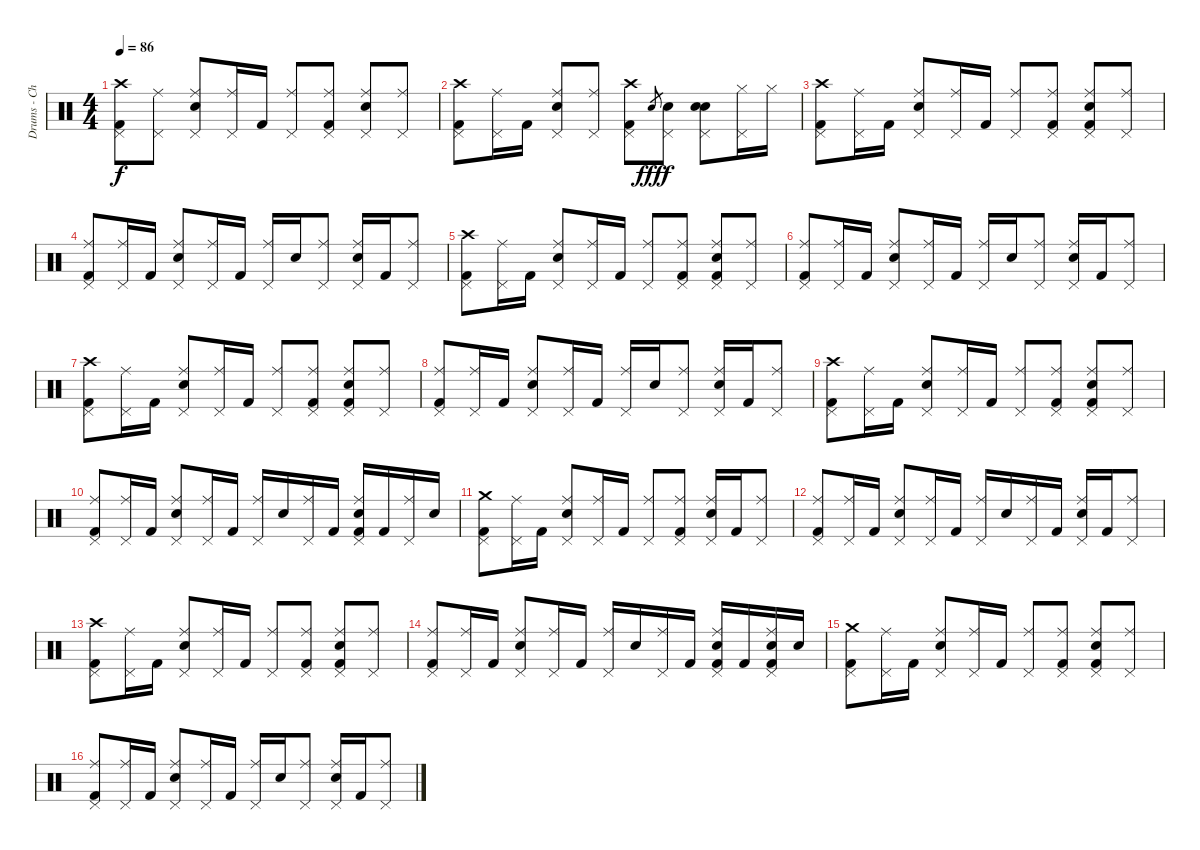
\track ("Drums - Chad" "Drums - Ch") {instrument percussion}
\staff {score}
\articulation defaults
\ts (4 4)
\tempo 86
\clef neutral
\ks c
("Crash high (hit)" "Kick (hit) 2" "Pedal Hi-Hat (hit)").8{dy f} ("Ride (middle)" "Pedal Hi-Hat (hit)").8 ("Ride (middle)" "Electric Snare (hit)" "Pedal Hi-Hat (hit)").8 ("Ride (middle)" "Pedal Hi-Hat (hit)").16 "Kick (hit) 2".16 ("Ride (middle)" "Pedal Hi-Hat (hit)").8 ("Ride (middle)" "Kick (hit) 2" "Pedal Hi-Hat (hit)").8 ("Ride (middle)" "Electric Snare (hit)" "Pedal Hi-Hat (hit)").8 ("Ride (middle)" "Pedal Hi-Hat (hit)").8 |
("Crash high (hit)" "Kick (hit) 2" "Pedal Hi-Hat (hit)").8 ("Ride (middle)" "Pedal Hi-Hat (hit)").16 "Kick (hit) 2".16 ("Ride (middle)" "Electric Snare (hit)" "Pedal Hi-Hat (hit)").8 ("Ride (middle)" "Pedal Hi-Hat (hit)").8 ("Crash high (hit)" "Kick (hit) 2" "Pedal Hi-Hat (hit)").8 "Electric Snare (hit)".8{gr dy fff} ("Electric Snare (hit)" "Pedal Hi-Hat (hit)").8{dy f} ("Electric Snare (hit)" "Electric Snare (hit)" "Pedal Hi-Hat (hit)").8 ("Hi-Hat (closed)" "Pedal Hi-Hat (hit)").16 "Hi-Hat (closed)".16 |
("Crash high (hit)" "Kick (hit) 2" "Pedal Hi-Hat (hit)").8 ("Ride (middle)" "Pedal Hi-Hat (hit)").16 "Kick (hit) 2".16 ("Ride (middle)" "Electric Snare (hit)" "Pedal Hi-Hat (hit)").8 ("Ride (middle)" "Pedal Hi-Hat (hit)").16 "Kick (hit) 2".16 ("Ride (middle)" "Pedal Hi-Hat (hit)").8 ("Ride (middle)" "Kick (hit) 2" "Pedal Hi-Hat (hit)").8 ("Ride (middle)" "Electric Snare (hit)" "Kick (hit) 2" "Pedal Hi-Hat (hit)").8 ("Ride (middle)" "Pedal Hi-Hat (hit)").8 |
("Ride (middle)" "Kick (hit) 2" "Pedal Hi-Hat (hit)").8 ("Ride (middle)" "Pedal Hi-Hat (hit)").16 "Kick (hit) 2".16 ("Ride (middle)" "Electric Snare (hit)" "Pedal Hi-Hat (hit)").8 ("Ride (middle)" "Pedal Hi-Hat (hit)").16 "Kick (hit) 2".16 ("Ride (middle)" "Pedal Hi-Hat (hit)").16 "Electric Snare (hit)".16 ("Ride (middle)" "Pedal Hi-Hat (hit)").8 ("Ride (middle)" "Electric Snare (hit)" "Pedal Hi-Hat (hit)").16 "Kick (hit) 2".16 ("Ride (middle)" "Pedal Hi-Hat (hit)").8 |
("Crash high (hit)" "Kick (hit) 2" "Pedal Hi-Hat (hit)").8 ("Ride (middle)" "Pedal Hi-Hat (hit)").16 "Kick (hit) 2".16 ("Ride (middle)" "Electric Snare (hit)" "Pedal Hi-Hat (hit)").8 ("Ride (middle)" "Pedal Hi-Hat (hit)").16 "Kick (hit) 2".16 ("Ride (middle)" "Pedal Hi-Hat (hit)").8 ("Ride (middle)" "Kick (hit) 2" "Pedal Hi-Hat (hit)").8 ("Ride (middle)" "Electric Snare (hit)" "Kick (hit) 2" "Pedal Hi-Hat (hit)").8 ("Ride (middle)" "Pedal Hi-Hat (hit)").8 |
("Ride (middle)" "Kick (hit) 2" "Pedal Hi-Hat (hit)").8 ("Ride (middle)" "Pedal Hi-Hat (hit)").16 "Kick (hit) 2".16 ("Ride (middle)" "Electric Snare (hit)" "Pedal Hi-Hat (hit)").8 ("Ride (middle)" "Pedal Hi-Hat (hit)").16 "Kick (hit) 2".16 ("Ride (middle)" "Pedal Hi-Hat (hit)").16 "Electric Snare (hit)".16 ("Ride (middle)" "Pedal Hi-Hat (hit)").8 ("Ride (middle)" "Electric Snare (hit)" "Pedal Hi-Hat (hit)").16 "Kick (hit) 2".16 ("Ride (middle)" "Pedal Hi-Hat (hit)").8 |
("Crash high (hit)" "Kick (hit) 2" "Pedal Hi-Hat (hit)").8 ("Ride (middle)" "Pedal Hi-Hat (hit)").16 "Kick (hit) 2".16 ("Ride (middle)" "Electric Snare (hit)" "Pedal Hi-Hat (hit)").8 ("Ride (middle)" "Pedal Hi-Hat (hit)").16 "Kick (hit) 2".16 ("Ride (middle)" "Pedal Hi-Hat (hit)").8 ("Ride (middle)" "Kick (hit) 2" "Pedal Hi-Hat (hit)").8 ("Ride (middle)" "Electric Snare (hit)" "Kick (hit) 2" "Pedal Hi-Hat (hit)").8 ("Ride (middle)" "Pedal Hi-Hat (hit)").8 |
("Ride (middle)" "Kick (hit) 2" "Pedal Hi-Hat (hit)").8 ("Ride (middle)" "Pedal Hi-Hat (hit)").16 "Kick (hit) 2".16 ("Ride (middle)" "Electric Snare (hit)" "Pedal Hi-Hat (hit)").8 ("Ride (middle)" "Pedal Hi-Hat (hit)").16 "Kick (hit) 2".16 ("Ride (middle)" "Pedal Hi-Hat (hit)").16 "Electric Snare (hit)".16 ("Ride (middle)" "Pedal Hi-Hat (hit)").8 ("Ride (middle)" "Electric Snare (hit)" "Pedal Hi-Hat (hit)").16 "Kick (hit) 2".16 ("Ride (middle)" "Pedal Hi-Hat (hit)").8 |
("Crash high (hit)" "Kick (hit) 2" "Pedal Hi-Hat (hit)").8 ("Ride (middle)" "Pedal Hi-Hat (hit)").16 "Kick (hit) 2".16 ("Ride (middle)" "Electric Snare (hit)" "Pedal Hi-Hat (hit)").8 ("Ride (middle)" "Pedal Hi-Hat (hit)").16 "Kick (hit) 2".16 ("Ride (middle)" "Pedal Hi-Hat (hit)").8 ("Ride (middle)" "Kick (hit) 2" "Pedal Hi-Hat (hit)").8 ("Ride (middle)" "Electric Snare (hit)" "Kick (hit) 2" "Pedal Hi-Hat (hit)").8 ("Ride (middle)" "Pedal Hi-Hat (hit)").8 |
("Ride (middle)" "Kick (hit) 2" "Pedal Hi-Hat (hit)").8 ("Ride (middle)" "Pedal Hi-Hat (hit)").16 "Kick (hit) 2".16 ("Ride (middle)" "Electric Snare (hit)" "Pedal Hi-Hat (hit)").8 ("Ride (middle)" "Pedal Hi-Hat (hit)").16 "Kick (hit) 2".16 ("Ride (middle)" "Pedal Hi-Hat (hit)").16 "Electric Snare (hit)".16 ("Ride (middle)" "Pedal Hi-Hat (hit)").16 "Kick (hit) 2".16 ("Ride (middle)" "Electric Snare (hit)" "Kick (hit) 2" "Pedal Hi-Hat (hit)").16 "Kick (hit) 2".16 ("Ride (middle)" "Pedal Hi-Hat (hit)").16 "Electric Snare (hit)".16 |
("Crash medium (hit)" "Kick (hit) 2" "Pedal Hi-Hat (hit)").8 ("Ride (middle)" "Pedal Hi-Hat (hit)").16 "Kick (hit) 2".16 ("Ride (middle)" "Electric Snare (hit)" "Pedal Hi-Hat (hit)").8 ("Ride (middle)" "Pedal Hi-Hat (hit)").16 "Kick (hit) 2".16 ("Ride (middle)" "Pedal Hi-Hat (hit)").8 ("Ride (middle)" "Kick (hit) 2" "Pedal Hi-Hat (hit)").8 ("Ride (middle)" "Electric Snare (hit)" "Pedal Hi-Hat (hit)").16 "Kick (hit) 2".16 ("Ride (middle)" "Pedal Hi-Hat (hit)").8 |
("Ride (middle)" "Kick (hit) 2" "Pedal Hi-Hat (hit)").8 ("Ride (middle)" "Pedal Hi-Hat (hit)").16 "Kick (hit) 2".16 ("Ride (middle)" "Electric Snare (hit)" "Pedal Hi-Hat (hit)").8 ("Ride (middle)" "Pedal Hi-Hat (hit)").16 "Kick (hit) 2".16 ("Ride (middle)" "Pedal Hi-Hat (hit)").16 "Electric Snare (hit)".16 ("Ride (middle)" "Pedal Hi-Hat (hit)").16 "Kick (hit) 2".16 ("Ride (middle)" "Electric Snare (hit)" "Pedal Hi-Hat (hit)").16 "Kick (hit) 2".16 ("Ride (middle)" "Pedal Hi-Hat (hit)").8 |
("Crash high (hit)" "Kick (hit) 2" "Pedal Hi-Hat (hit)").8 ("Ride (middle)" "Pedal Hi-Hat (hit)").16 "Kick (hit) 2".16 ("Ride (middle)" "Electric Snare (hit)" "Pedal Hi-Hat (hit)").8 ("Ride (middle)" "Pedal Hi-Hat (hit)").16 "Kick (hit) 2".16 ("Ride (middle)" "Pedal Hi-Hat (hit)").8 ("Ride (middle)" "Kick (hit) 2" "Pedal Hi-Hat (hit)").8 ("Ride (middle)" "Electric Snare (hit)" "Kick (hit) 2" "Pedal Hi-Hat (hit)").8 ("Ride (middle)" "Pedal Hi-Hat (hit)").8 |
("Ride (middle)" "Kick (hit) 2" "Pedal Hi-Hat (hit)").8 ("Ride (middle)" "Pedal Hi-Hat (hit)").16 "Kick (hit) 2".16 ("Ride (middle)" "Electric Snare (hit)" "Pedal Hi-Hat (hit)").8 ("Ride (middle)" "Pedal Hi-Hat (hit)").16 "Kick (hit) 2".16 ("Ride (middle)" "Pedal Hi-Hat (hit)").16 "Electric Snare (hit)".16 ("Ride (middle)" "Pedal Hi-Hat (hit)").16 "Kick (hit) 2".16 ("Ride (middle)" "Electric Snare (hit)" "Kick (hit) 2" "Pedal Hi-Hat (hit)").16 "Kick (hit) 2".16 ("Ride (middle)" "Electric Snare (hit)" "Kick (hit) 2" "Pedal Hi-Hat (hit)").16 "Electric Snare (hit)".16 |
("Crash medium (hit)" "Kick (hit) 2" "Pedal Hi-Hat (hit)").8 ("Ride (middle)" "Pedal Hi-Hat (hit)").16 "Kick (hit) 2".16 ("Ride (middle)" "Electric Snare (hit)" "Pedal Hi-Hat (hit)").8 ("Ride (middle)" "Pedal Hi-Hat (hit)").16 "Kick (hit) 2".16 ("Ride (middle)" "Pedal Hi-Hat (hit)").8 ("Ride (middle)" "Kick (hit) 2" "Pedal Hi-Hat (hit)").8 ("Ride (middle)" "Electric Snare (hit)" "Kick (hit) 2" "Pedal Hi-Hat (hit)").8 ("Ride (middle)" "Pedal Hi-Hat (hit)").8 |
("Ride (middle)" "Kick (hit) 2" "Pedal Hi-Hat (hit)").8 ("Ride (middle)" "Pedal Hi-Hat (hit)").16 "Kick (hit) 2".16 ("Ride (middle)" "Electric Snare (hit)" "Pedal Hi-Hat (hit)").8 ("Ride (middle)" "Pedal Hi-Hat (hit)").16 "Kick (hit) 2".16 ("Ride (middle)" "Pedal Hi-Hat (hit)").16 "Electric Snare (hit)".16 ("Ride (middle)" "Pedal Hi-Hat (hit)").8 ("Ride (middle)" "Electric Snare (hit)" "Pedal Hi-Hat (hit)").16 "Kick (hit) 2".16 ("Ride (middle)" "Pedal Hi-Hat (hit)").8
